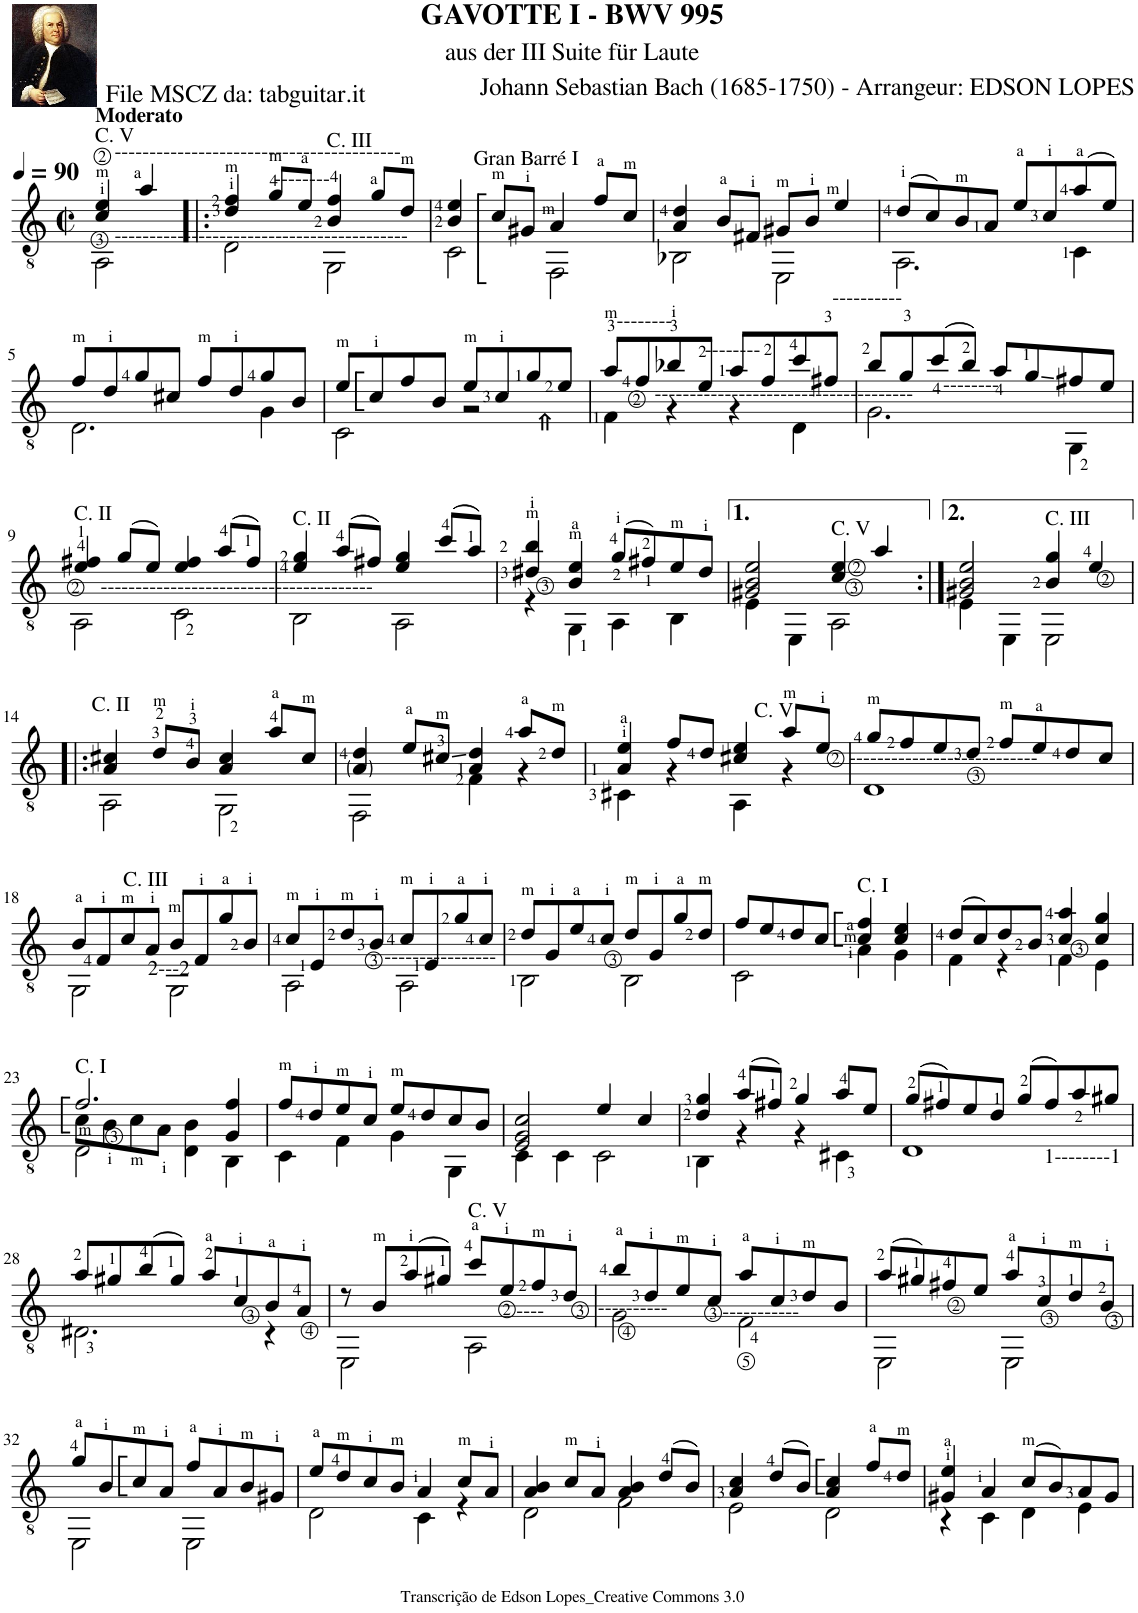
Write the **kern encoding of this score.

**kern
*part1
*staff1
*I"Guitar
*I'Guit.
*clefGv2
*k[]
*M2/2
*met(c|)
*MM90
=
*^
!LO:TX:a:t=C. V	!
!LO:TX:a:B:t=Moderato	!
!LO:TX:a:t=-----------------------------------------	!
!LO:TX:a:t=------------------------------------------	!
4c/ 4e/	2AA\
4a/	.
=1!|:	=1!|:
4d/ 4f/	2D\
!LO:TX:a:t=--------	!
8g/L	.
8e/J	.
!LO:TX:a:t=C. III	!
4B/ 4f/	2GG\
8g/L	.
8d/J	.
=2	=2
4B/ 4e/	2C\
!LO:TX:a:t=Gran Barré I	!
8c::/L	.
8G#X/J	.
4A/	2FF\
8f/L	.
8c/J	.
=3	=3
4A/ 4d/	2BB-X\
8B/L	.
8F#X/J	.
8G#X/L	2EE\
8B/J	.
4e/	.
=4	=4
(8d/L	2.AA\
8c/)	.
8B/	.
8A/J	.
8e/L	.
8c/	.
(8a/	4C\
8e/J)	.
!!LO:LB:g=z	!!
=5	=5
8f/L	2.D\
8d/	.
8g/	.
8c#X/J	.
8f/L	.
8d/	.
8g/	4G\
8B/J	.
=6	=6
8e/L	2C\
8c::/	.
8f/	.
8B/J	.
8e/L	2r
8c/	.
!LO:TX:a:B:t=⇑	!
8g/	.
8e/J	.
=7	=7
!LO:TX:a:t=--------	!
8a/L	4F\
!LO:TX:a:t=-------------------------------------	!
8f/	.
8b-X/	4r
!LO:TX:a:t=--------	!
8e/J	.
8a/L	4r
8f/	.
8cc/	4D\
!LO:TX:a:t=----------	!
8f#X/J	.
=8	=8
8b/L	2.G\
8g/	.
!LO:TX:a:t=--------	!
(8cc/	.
8b/J)	.
8a/L	.
8g/	.
8f#X/	4GG\
8e/J	.
!!LO:LB:g=z	!!
=9	=9
!LO:TX:a:t=C. II	!
!LO:TX:a:t=---------------------------------------	!
4e/ 4f#X/	2AA\
(8g/L	.
8e/J)	.
4e/ 4f#/	2C\
(8a/L	.
8f#/J)	.
=10	=10
!LO:TX:a:t=C. II	!
4e/ 4g/	2BB\
(8a/L	.
8f#X/J)	.
4e/ 4g/	2AA\
(8cc/L	.
8a/J)	.
=11	=11
4d#X/ 4b/	4r
4B/ 4e/	4GG\
(8g/L	4AA\
8f#X/)	.
8e/	4BB\
8d#/J	.
=12	=12
2G#X/ 2B/ 2e/	4E\
.	4EE\
!LO:TX:a:t=C. V	!
4c/ 4e/	2AA\
4a/	.
=13:|!	=13:|!
2G#X/ 2B/ 2e/	4E\
.	4EE\
!LO:TX:a:t=C. III	!
4B/ 4g/	2EE\
4e/	.
!!LO:LB:g=z	!!
=14!|:	=14!|:
!LO:TX:a:t=C. II	!
4A/ 4c#X/	2AA\
8d/L	.
8B/J	.
4A/ 4c#/	2GG\
8a/L	.
8c#/J	.
=15	=15
4A/ 4d/	2FF\
8e/L	.
8c#X/J	.
4A/ 4d/	4F\
8a/L	4r
8d/J	.
=16	=16
4A/ 4e/	4C#X\
8f/L	4r
8d/J	.
4c#X/ 4e/	4AA\
!LO:TX:a:t=C. V	!
8a/L	4r
!LO:TX:a:t=---------------------------	!
8e/J	.
=17	=17
8g/L	1D
8f/	.
8e/	.
8d/J	.
8f/L	.
8e/	.
8d/	.
8c/J	.
!!LO:LB:g=z	!!
=18	=18
8B/L	2GG\
8F/	.
8c/	.
!LO:TX:a:t=2---2	!
8A/J	.
!LO:TX:a:t=C. III	!
8B/L	2GG\
8F/	.
8g/	.
8B/J	.
=19	=19
8c/L	2AA\
8E/	.
8d/	.
!LO:TX:a:t=----------------	!
8B/J	.
8c/L	2AA\
8E/	.
8g/	.
8c/J	.
=20	=20
8d/L	2BB\
8G/	.
8e/	.
8c/J	.
8d/L	2BB\
8G/	.
8g/	.
8d/J	.
=21	=21
8f/L	2C\
8e/	.
8d/	.
8c/J	.
!LO:TX:a:t=C. I	!
4c/:: 4f/::	4A\
4c/ 4e/	4G\
=22	=22
(8d/L	4F\
8c/)	.
8d/	4r
8B/J	.
4c/ 4a/	4F\
4c/ 4g/	4E\
!!LO:LB:g=z	!!
=23	=23
*	*^
!LO:TX:a:t=C. I	!	!
2.f::/	8c\L	2D\
.	8B\	.
.	8c\	.
.	8A\J	.
.	4B\	4D\
4G/ 4f/	4ryy	4BB\
*	*v	*v
=24	=24
8f/L	4C\
8d/	.
8e/	4F\
8c/J	.
8e/L	4G\
8d/	.
8c/	4GG\
8B/J	.
=25	=25
2E/ 2G/ 2c/	4C\
.	4C\
4e/	2C\
4c/	.
=26	=26
4d/ 4g/	4BB\
(8a/L	4r
8f#X/J)	.
4g/	4r
8a/L	4C#X\
8e/J	.
=27	=27
(8g/L	1D
8f#X/)	.
8e/	.
8d/J	.
(8g/L	.
!LO:TX:b:t=1--------1	!
8f#/)	.
8a/	.
8g#X/J	.
!!LO:LB:g=z	!!
=28	=28
8a/L	2.D#X\
8g#X/	.
(8b/	.
8g#/J)	.
8a/L	.
8c/	.
8B/	4r
8A/J	.
=29	=29
8r	2EE\
8B/L	.
(8a/	.
8g#X/J)	.
!LO:TX:a:t=C. V	!
8cc/L	2AA\
!LO:TX:a:t=----	!
8e/	.
8f/	.
!LO:TX:a:t=----------	!
8d/J	.
=30	=30
8b/L	2G\
8d/	.
8e/	.
!LO:TX:a:t=-----------	!
8c/J	.
8a/L	2F\
8c/	.
8d/	.
8B/J	.
=31	=31
(8a/L	2EE\
8g#X/)	.
8f#X/	.
8e/J	.
8a/L	2EE\
8c/	.
8d/	.
8B/J	.
!!LO:LB:g=z	!!
=32	=32
8g/L	2EE\
8B/	.
8c::/	.
8A/J	.
8f/L	2EE\
8A/	.
8B/	.
8G#X/J	.
=33	=33
8e/L	2D\
8d/	.
8c/	.
8B/J	.
4A/	4C\
8c/L	4r
8A/J	.
=34	=34
4A/ 4B/	2D\
8c/L	.
8A/J	.
4A/ 4B/	2F\
(8d/L	.
8B/J)	.
=35	=35
4A/ 4c/	2E\
(8d/L	.
8B/J)	.
4A/:: 4c/::	2D\
8f/L	.
8d/J	.
=36	=36
4G#X/ 4e/	4r
4A/	4C\
(8c/L	4D\
8B/)	.
8A/	4E\
8G#/J	.
*v	*v
=
*-
